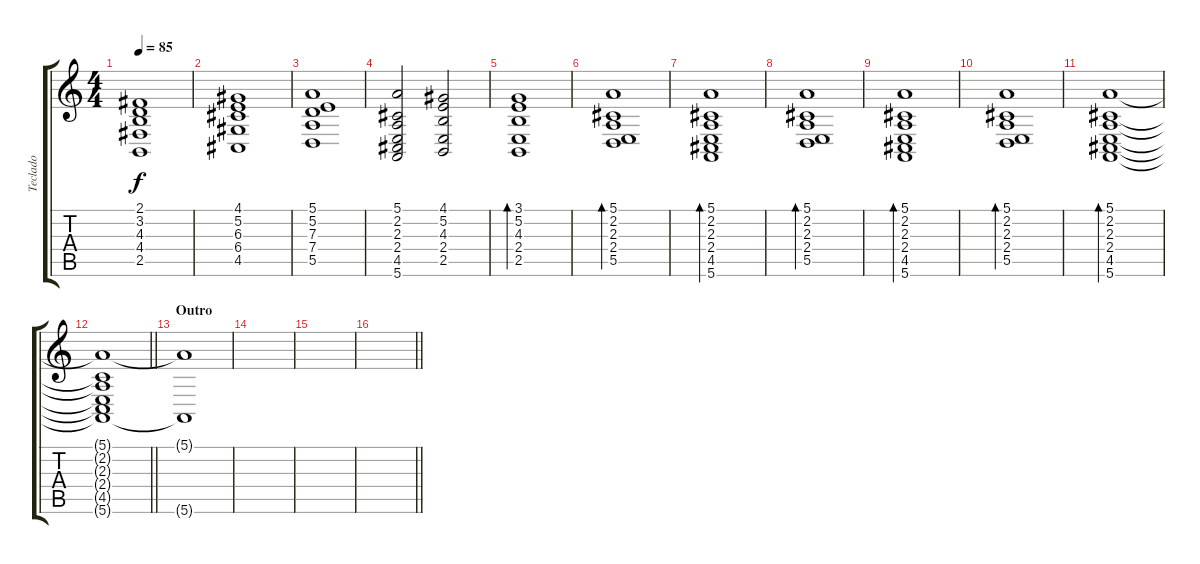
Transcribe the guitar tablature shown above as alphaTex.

\track ("Teclado" "Teclado") {instrument pad1newage}
\staff {score tabs}
\tuning (E4 B3 G3 D3 A2 E2) {hide}
\ts (4 4)
\tempo 85
\clef g2
\ks c
(2.1 3.2 4.3 4.4 2.5).1{dy f} |
(4.1 5.2 6.3 6.4 4.5).1 |
(5.1 5.2 7.3 7.4 5.5).1 |
(5.1 2.2 2.3 2.4 4.5 5.6).2 (4.1 5.2 4.3 2.4 2.5).2 |
(3.1 5.2 4.3 2.4 2.5).1{bd 120} |
(5.1 2.2 2.3 2.4 5.5).1{bd 60} |
(5.1 2.2 2.3 2.4 4.5 5.6).1{bd 60} |
(5.1 2.2 2.3 2.4 5.5).1{bd 60} |
(5.1 2.2 2.3 2.4 4.5 5.6).1{bd 60} |
(5.1 2.2 2.3 2.4 5.5).1{bd 60} |
(5.1 2.2 2.3 2.4 4.5 5.6).1{bd 60} |
\barLineRight lightlight
(5.1{t} 2.2{t} 2.3{t} 2.4{t} 4.5{t} 5.6{t}).1 |
\section ("" "Outro")
(5.1{t} 5.6{t}).1 |
|
|
\barLineRight lightlight
